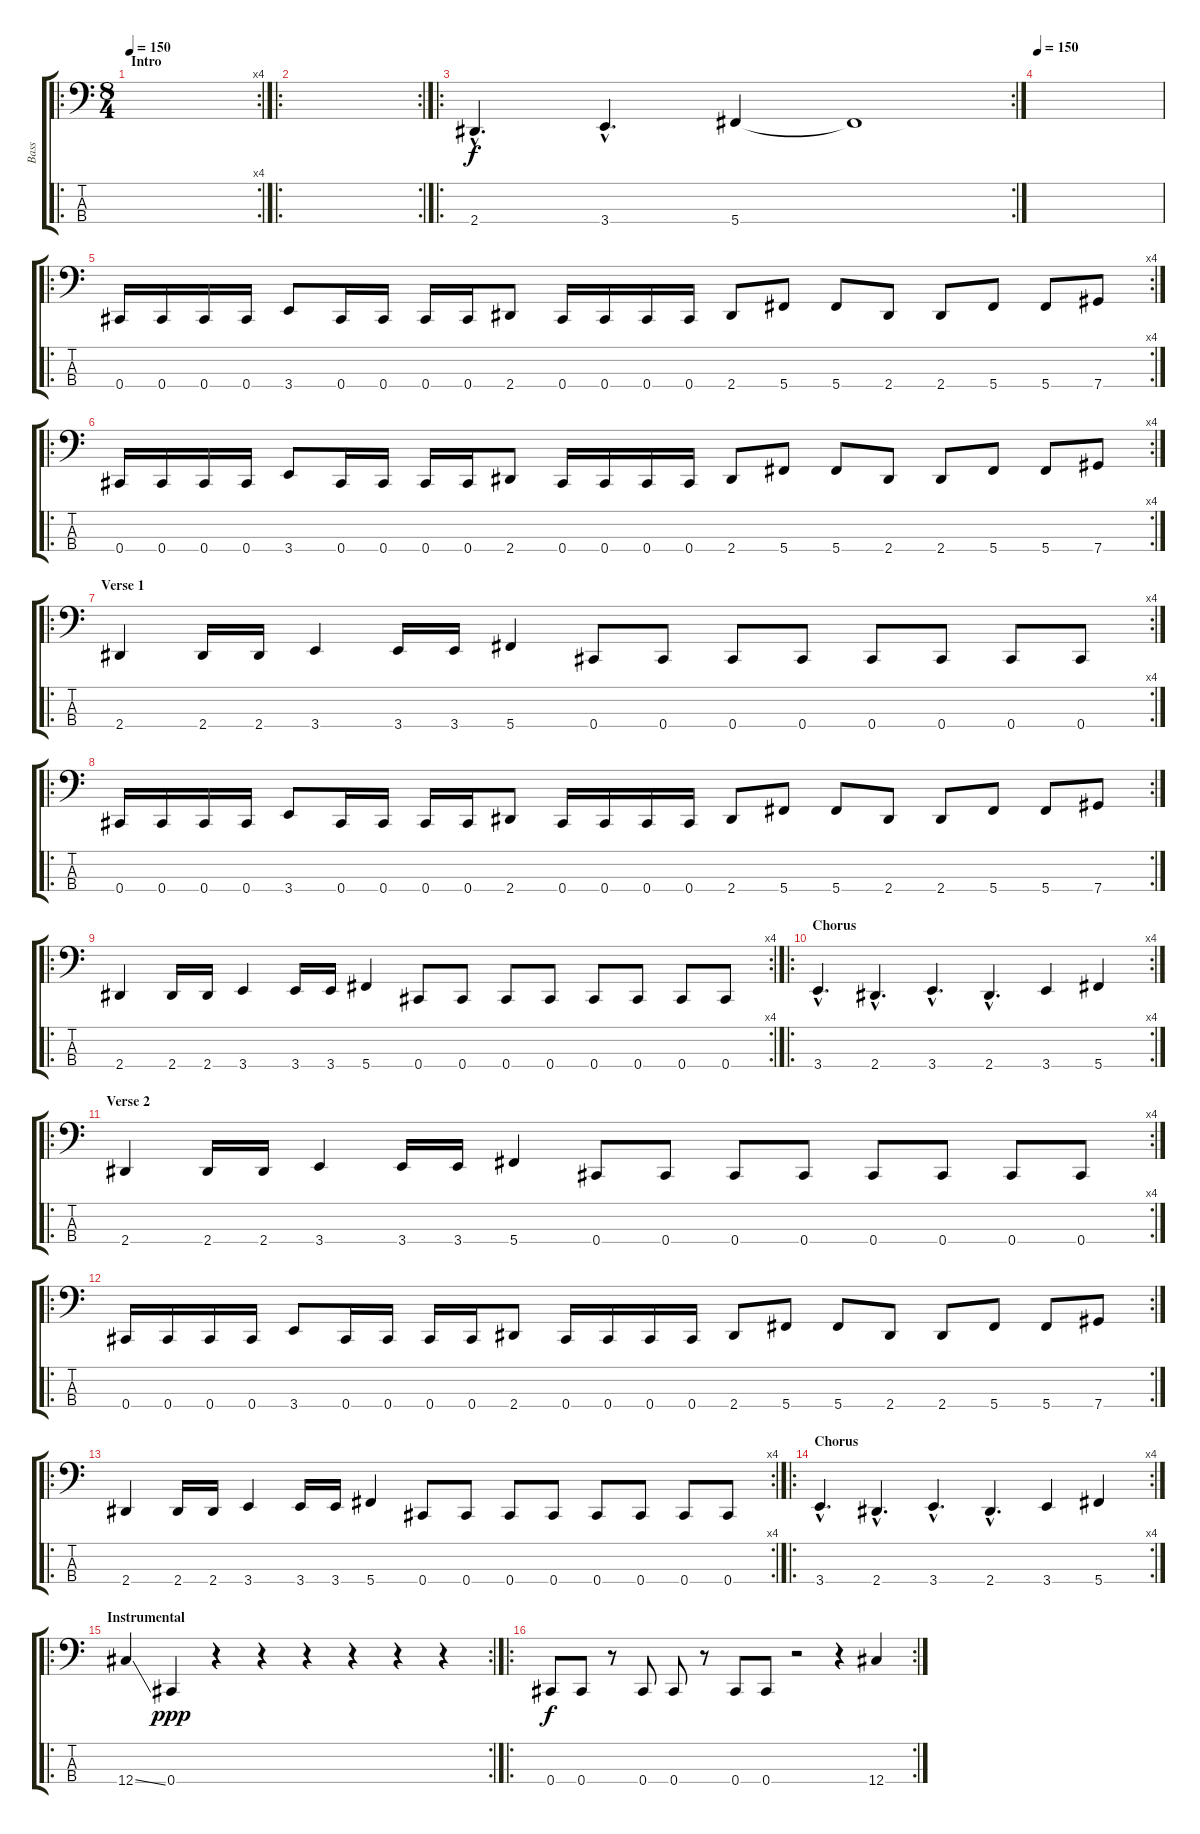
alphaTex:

\track ("Bass" "Bass") {instrument electricbasspick}
\staff {score tabs}
\tuning (Gb2 Db2 Ab1 Db1) {hide}
\ro
\rc 4
\ts (8 4)
\section ("" "Intro")
\tempo 150
\tempo 100
\tempo 150
\clef f4
\ks c
|
\ro
\rc 2
|
\ro
\rc 2
2.4{hac}.4{d} 3.4{hac}.4{d} 5.4.4 5.4{t}.1 |
\tempo 150
|
\ro
\rc 4
0.4.16 0.4.16 0.4.16 0.4.16 3.4.8 0.4.16 0.4.16 0.4.16 0.4.16 2.4.8 0.4.16 0.4.16 0.4.16 0.4.16 2.4.8 5.4.8 5.4.8 2.4.8 2.4.8 5.4.8 5.4.8 7.4.8 |
\ro
\rc 4
0.4.16 0.4.16 0.4.16 0.4.16 3.4.8 0.4.16 0.4.16 0.4.16 0.4.16 2.4.8 0.4.16 0.4.16 0.4.16 0.4.16 2.4.8 5.4.8 5.4.8 2.4.8 2.4.8 5.4.8 5.4.8 7.4.8 |
\ro
\rc 4
\section ("" "Verse 1")
2.4.4 2.4.16 2.4.16 3.4.4 3.4.16 3.4.16 5.4.4 0.4.8 0.4.8 0.4.8 0.4.8 0.4.8 0.4.8 0.4.8 0.4.8 |
\ro
\rc 2
0.4.16 0.4.16 0.4.16 0.4.16 3.4.8 0.4.16 0.4.16 0.4.16 0.4.16 2.4.8 0.4.16 0.4.16 0.4.16 0.4.16 2.4.8 5.4.8 5.4.8 2.4.8 2.4.8 5.4.8 5.4.8 7.4.8 |
\ro
\rc 4
2.4.4 2.4.16 2.4.16 3.4.4 3.4.16 3.4.16 5.4.4 0.4.8 0.4.8 0.4.8 0.4.8 0.4.8 0.4.8 0.4.8 0.4.8 |
\ro
\rc 4
\section ("" "Chorus")
3.4{hac}.4{d} 2.4{hac}.4{d} 3.4{hac}.4{d} 2.4{hac}.4{d} 3.4.4 5.4.4 |
\ro
\rc 4
\section ("" "Verse 2")
2.4.4 2.4.16 2.4.16 3.4.4 3.4.16 3.4.16 5.4.4 0.4.8 0.4.8 0.4.8 0.4.8 0.4.8 0.4.8 0.4.8 0.4.8 |
\ro
\rc 2
0.4.16 0.4.16 0.4.16 0.4.16 3.4.8 0.4.16 0.4.16 0.4.16 0.4.16 2.4.8 0.4.16 0.4.16 0.4.16 0.4.16 2.4.8 5.4.8 5.4.8 2.4.8 2.4.8 5.4.8 5.4.8 7.4.8 |
\ro
\rc 4
2.4.4 2.4.16 2.4.16 3.4.4 3.4.16 3.4.16 5.4.4 0.4.8 0.4.8 0.4.8 0.4.8 0.4.8 0.4.8 0.4.8 0.4.8 |
\ro
\rc 4
\section ("" "Chorus")
3.4{hac}.4{d} 2.4{hac}.4{d} 3.4{hac}.4{d} 2.4{hac}.4{d} 3.4.4 5.4.4 |
\ro
\rc 2
\section ("" "Instrumental")
12.4{ss}.4 0.4.4{dy ppp} r.4 r.4 r.4 r.4 r.4 r.4 |
\ro
\rc 2
0.4.8{dy f} 0.4.8 r.8 0.4.8 0.4.8 r.8 0.4.8 0.4.8 r.2 r.4 12.4{ss}.4
